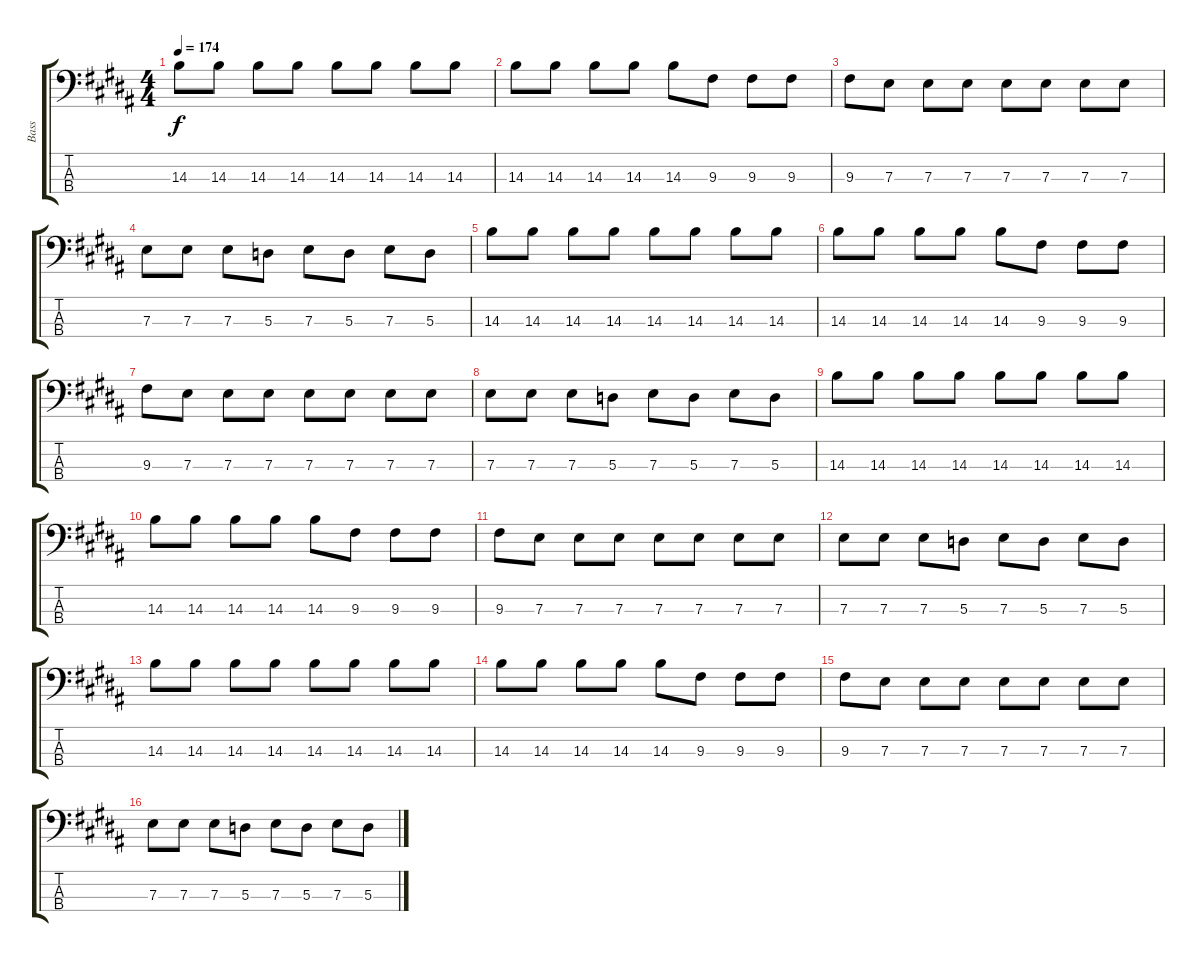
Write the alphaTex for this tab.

\track ("Bass" "Bass") {instrument electricbassfinger}
\staff {score tabs}
\tuning (G2 D2 A1 E1) {hide}
\ts (4 4)
\tempo 174
\clef f4
\ks b
14.3.8{dy f} 14.3.8 14.3.8 14.3.8 14.3.8 14.3.8 14.3.8 14.3.8 |
14.3.8 14.3.8 14.3.8 14.3.8 14.3.8 9.3.8 9.3.8 9.3.8 |
9.3.8 7.3.8 7.3.8 7.3.8 7.3.8 7.3.8 7.3.8 7.3.8 |
7.3.8 7.3.8 7.3.8 5.3.8 7.3.8 5.3.8 7.3.8 5.3.8 |
14.3.8 14.3.8 14.3.8 14.3.8 14.3.8 14.3.8 14.3.8 14.3.8 |
14.3.8 14.3.8 14.3.8 14.3.8 14.3.8 9.3.8 9.3.8 9.3.8 |
9.3.8 7.3.8 7.3.8 7.3.8 7.3.8 7.3.8 7.3.8 7.3.8 |
7.3.8 7.3.8 7.3.8 5.3.8 7.3.8 5.3.8 7.3.8 5.3.8 |
14.3.8 14.3.8 14.3.8 14.3.8 14.3.8 14.3.8 14.3.8 14.3.8 |
14.3.8 14.3.8 14.3.8 14.3.8 14.3.8 9.3.8 9.3.8 9.3.8 |
9.3.8 7.3.8 7.3.8 7.3.8 7.3.8 7.3.8 7.3.8 7.3.8 |
7.3.8 7.3.8 7.3.8 5.3.8 7.3.8 5.3.8 7.3.8 5.3.8 |
14.3.8 14.3.8 14.3.8 14.3.8 14.3.8 14.3.8 14.3.8 14.3.8 |
14.3.8 14.3.8 14.3.8 14.3.8 14.3.8 9.3.8 9.3.8 9.3.8 |
9.3.8 7.3.8 7.3.8 7.3.8 7.3.8 7.3.8 7.3.8 7.3.8 |
7.3.8 7.3.8 7.3.8 5.3.8 7.3.8 5.3.8 7.3.8 5.3.8
